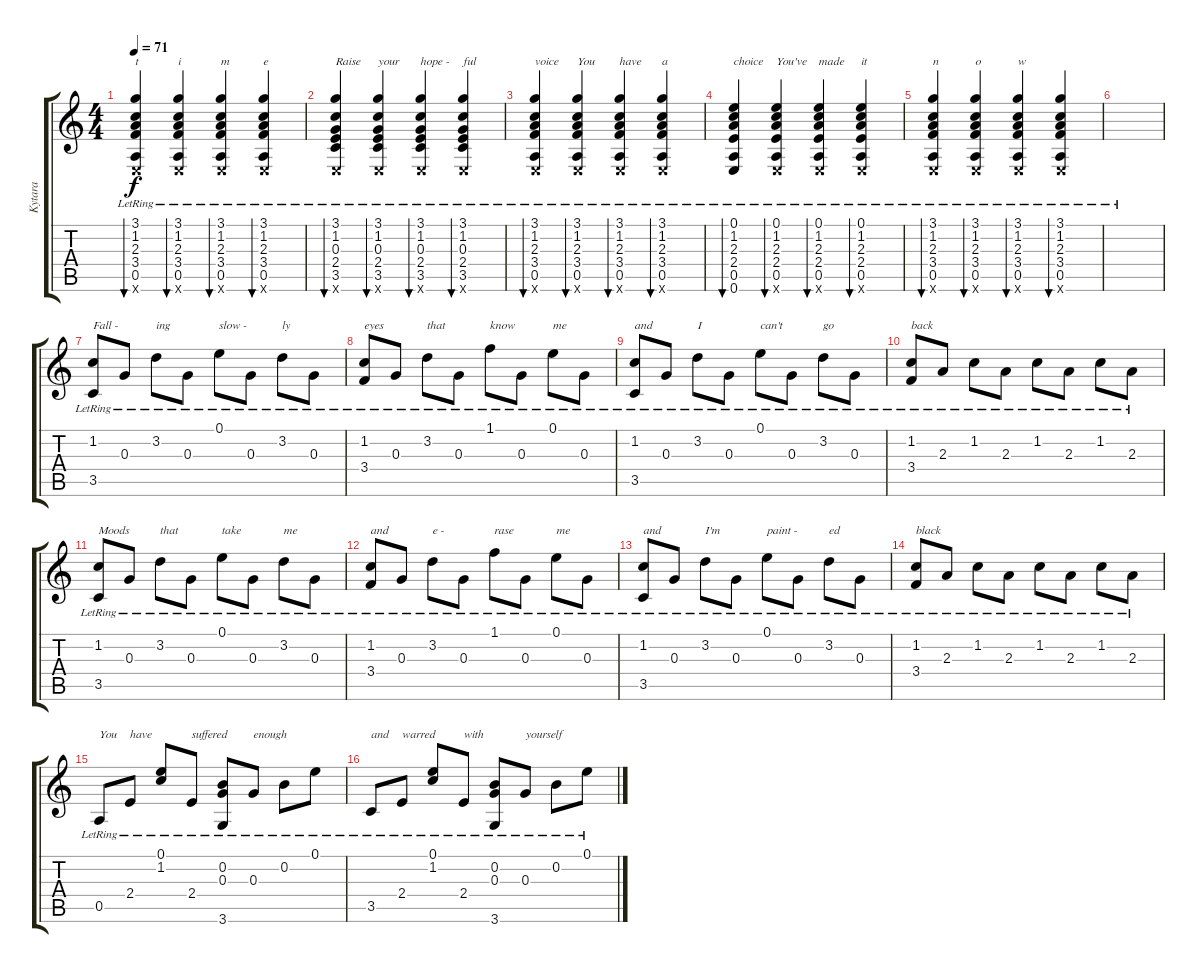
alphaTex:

\track ("Kytara" "Kytara") {instrument acousticguitarsteel}
\staff {score tabs}
\tuning (E4 B3 G3 D3 A2 E2) {hide}
\ts (4 4)
\tempo 71
\clef g2
\ks c
(3.1{lr} 1.2{lr} 2.3{lr} 3.4{lr} 0.5{lr} 0.6{x}).4{bu 60 txt "t" dy f} (3.1{lr} 1.2{lr} 2.3{lr} 3.4{lr} 0.5{lr} 0.6{x}).4{bu 60 txt "i"} (3.1{lr} 1.2{lr} 2.3{lr} 3.4{lr} 0.5{lr} 0.6{x}).4{bu 60 txt "m"} (3.1{lr} 1.2{lr} 2.3{lr} 3.4{lr} 0.5{lr} 0.6{x}).4{bu 60 txt "e"} |
(3.1{lr} 1.2{lr} 0.3{lr} 2.4{lr} 3.5{lr} 0.6{x}).4{bu 60 txt "Raise"} (3.1{lr} 1.2{lr} 0.3{lr} 2.4{lr} 3.5{lr} 0.6{x}).4{bu 60 txt "your"} (3.1{lr} 1.2{lr} 0.3{lr} 2.4{lr} 3.5{lr} 0.6{x}).4{bu 60 txt "hope -"} (3.1{lr} 1.2{lr} 0.3{lr} 2.4{lr} 3.5{lr} 0.6{x}).4{bu 60 txt "ful"} |
(3.1{lr} 1.2{lr} 2.3{lr} 3.4{lr} 0.5{lr} 0.6{x}).4{bu 60 txt "voice"} (3.1{lr} 1.2{lr} 2.3{lr} 3.4{lr} 0.5{lr} 0.6{x}).4{bu 60 txt "You"} (3.1{lr} 1.2{lr} 2.3{lr} 3.4{lr} 0.5{lr} 0.6{x}).4{bu 60 txt "have"} (3.1{lr} 1.2{lr} 2.3{lr} 3.4{lr} 0.5{lr} 0.6{x}).4{bu 60 txt "a"} |
(0.1{lr} 1.2{lr} 2.3{lr} 2.4{lr} 0.5{lr} 0.6{lr}).4{bu 60 txt "choice"} (0.1{lr} 1.2{lr} 2.3{lr} 2.4{lr} 0.5{lr} 0.6{x}).4{bu 60 txt "You've"} (0.1{lr} 1.2{lr} 2.3{lr} 2.4{lr} 0.5{lr} 0.6{x}).4{bu 60 txt "made"} (0.1{lr} 1.2{lr} 2.3{lr} 2.4{lr} 0.5{lr} 0.6{x}).4{bu 60 txt "it"} |
(3.1{lr} 1.2{lr} 2.3{lr} 3.4{lr} 0.5{lr} 0.6{x}).4{bu 60 txt "n"} (3.1{lr} 1.2{lr} 2.3{lr} 3.4{lr} 0.5{lr} 0.6{x}).4{bu 60 txt "o"} (3.1{lr} 1.2{lr} 2.3{lr} 3.4{lr} 0.5{lr} 0.6{x}).4{bu 60 txt "w"} (3.1{lr} 1.2{lr} 2.3{lr} 3.4{lr} 0.5{lr} 0.6{x}).4{bu 60} |
|
(1.2{lr} 3.5{lr}).8{txt "Fall -"} 0.3{lr}.8 3.2{lr}.8{txt "ing"} 0.3{lr}.8 0.1{lr}.8{txt "slow - "} 0.3{lr}.8 3.2{lr}.8{txt "ly"} 0.3{lr}.8 |
(1.2{lr} 3.4{lr}).8{txt "eyes"} 0.3{lr}.8 3.2{lr}.8{txt "that"} 0.3{lr}.8 1.1{lr}.8{txt "know"} 0.3{lr}.8 0.1{lr}.8{txt "me"} 0.3{lr}.8 |
(1.2{lr} 3.5{lr}).8{txt "and"} 0.3{lr}.8 3.2{lr}.8{txt "I"} 0.3{lr}.8 0.1{lr}.8{txt "can't"} 0.3{lr}.8 3.2{lr}.8{txt "go"} 0.3{lr}.8 |
(1.2{lr} 3.4{lr}).8{txt "back"} 2.3{lr}.8 1.2{lr}.8 2.3{lr}.8 1.2{lr}.8 2.3{lr}.8 1.2{lr}.8 2.3{lr}.8 |
(1.2{lr} 3.5{lr}).8{txt "Moods"} 0.3{lr}.8 3.2{lr}.8{txt "that"} 0.3{lr}.8 0.1{lr}.8{txt "take"} 0.3{lr}.8 3.2{lr}.8{txt "me"} 0.3{lr}.8 |
(1.2{lr} 3.4{lr}).8{txt "and"} 0.3{lr}.8 3.2{lr}.8{txt "e - "} 0.3{lr}.8 1.1{lr}.8{txt "rase"} 0.3{lr}.8 0.1{lr}.8{txt "me"} 0.3{lr}.8 |
(1.2{lr} 3.5{lr}).8{txt "and"} 0.3{lr}.8 3.2{lr}.8{txt "I'm"} 0.3{lr}.8 0.1{lr}.8{txt "paint - "} 0.3{lr}.8 3.2{lr}.8{txt "ed"} 0.3{lr}.8 |
(1.2{lr} 3.4{lr}).8{txt "black"} 2.3{lr}.8 1.2{lr}.8 2.3{lr}.8 1.2{lr}.8 2.3{lr}.8 1.2{lr}.8 2.3{lr}.8 |
0.5{lr}.8{txt "You"} 2.4{lr}.8{txt "have"} (0.1{lr} 1.2{lr}).8 2.4{lr}.8{txt "suffered"} (0.2{lr} 0.3{lr} 3.6{lr}).8 0.3{lr}.8{txt "enough"} 0.2{lr}.8 0.1{lr}.8 |
3.5{lr}.8{txt "and"} 2.4{lr}.8{txt "warred"} (0.1{lr} 1.2{lr}).8 2.4{lr}.8{txt "with"} (0.2{lr} 0.3{lr} 3.6{lr}).8 0.3{lr}.8{txt "yourself"} 0.2{lr}.8 0.1{lr}.8
